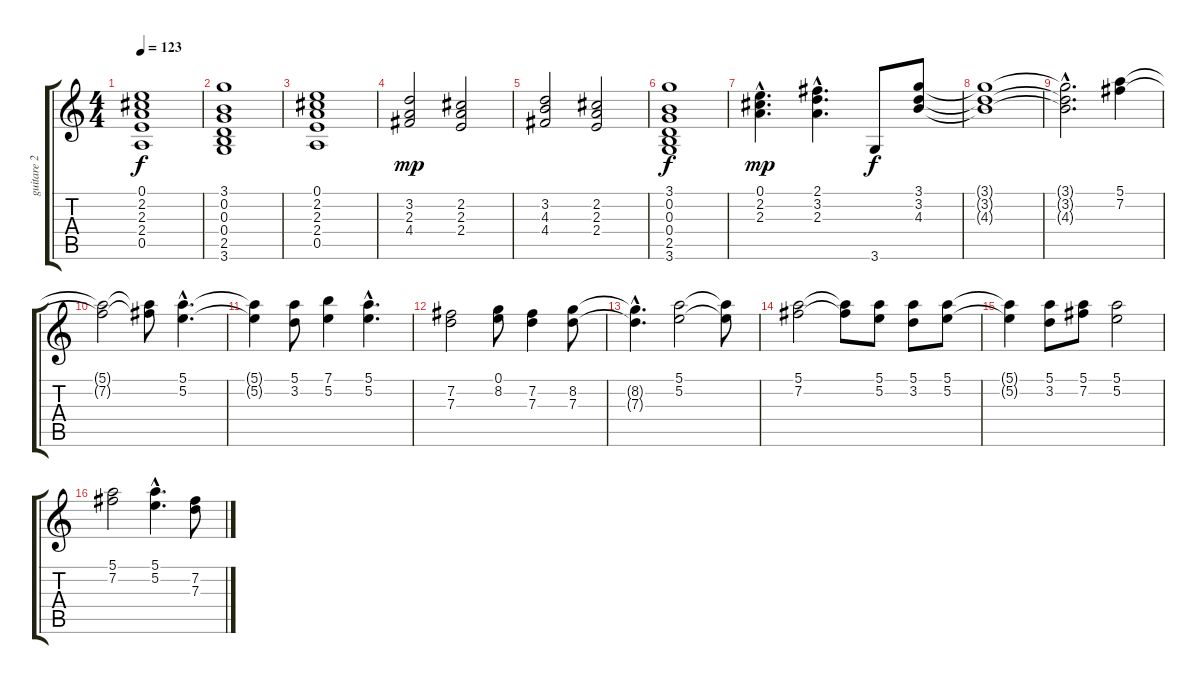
\track ("guitare 2" "guitare 2") {instrument acousticguitarsteel}
\staff {score tabs}
\tuning (E4 B3 G3 D3 A2 E2) {hide}
\ts (4 4)
\tempo 123
\clef g2
\ks c
(0.1 2.2 2.3 2.4 0.5).1{dy f} |
(3.1 0.2 0.3 0.4 2.5 3.6).1 |
(0.1 2.2 2.3 2.4 0.5).1 |
(3.2 2.3 4.4).2{dy mp} (2.2 2.3 2.4).2 |
(3.2 4.3 4.4).2 (2.2 2.3 2.4).2 |
(3.1 0.2 0.3 0.4 2.5 3.6).1{dy f} |
(0.1{hac} 2.2{hac} 2.3{hac}).4{d dy mp} (2.1{hac} 3.2{hac} 2.3{hac}).4{d} 3.6.8{dy f} (3.1 3.2 4.3).8 |
(3.1{t} 3.2{t} 4.3{t}).1 |
(3.1{hac t} 3.2{hac t} 4.3{hac t}).2{d} (5.1 7.2).4{volume 10 instrument acousticguitarsteel} |
(5.1{t} 7.2{t}).2 (5.1{t} 7.2{t}).8 (5.1{hac} 5.2{hac}).4{d} |
(5.1{t} 5.2{t}).4 (5.1 3.2).8 (7.1 5.2).4 (5.1{hac} 5.2{hac}).4{d} |
(7.2 7.3).2 (0.1 8.2).8 (7.2 7.3).4 (8.2 7.3).8 |
(8.2{hac t} 7.3{hac t}).4{d} (5.1 5.2).2 (5.1{t} 5.2{t}).8 |
(5.1 7.2).2 (5.1{t} 7.2{t}).8 (5.1 5.2).8 (5.1 3.2).8 (5.1 5.2).8 |
(5.1{t} 5.2{t}).4 (5.1 3.2).8 (5.1 7.2).8 (5.1 5.2).2 |
(5.1 7.2).2 (5.1{hac} 5.2{hac}).4{d} (7.2 7.3).8
